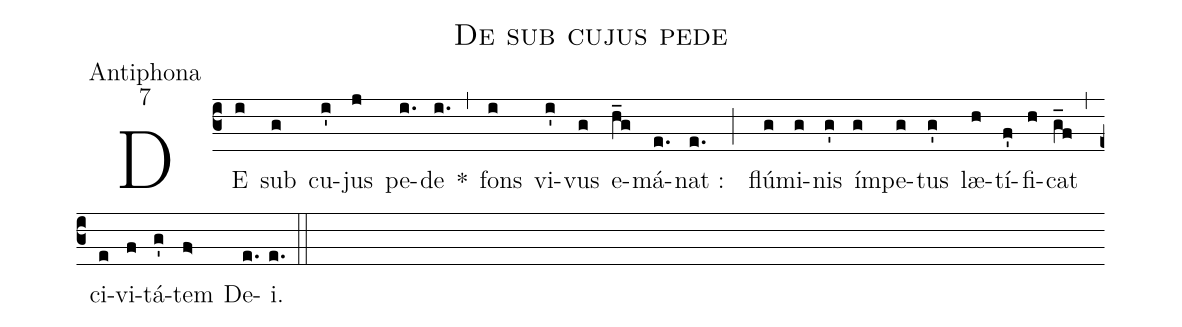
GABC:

name:De sub cujus pede;
office-part:Antiphona;
mode:7;
%%
(c3) DE(i) sub(g) cu(i')jus(j) pe(i.)de(i.) *(,) fons(i) vi(i')vus(g) e(h_g)má(e.)nat : (e.) (;) flú(g)mi(g)nis(g') ím(g)pe(g)tus(g') læ(h)tí(f')fi(h)cat(g_f) (,) ci(e)vi(f)tá(g')tem(f>) De(e.)i.(e.) (::)
